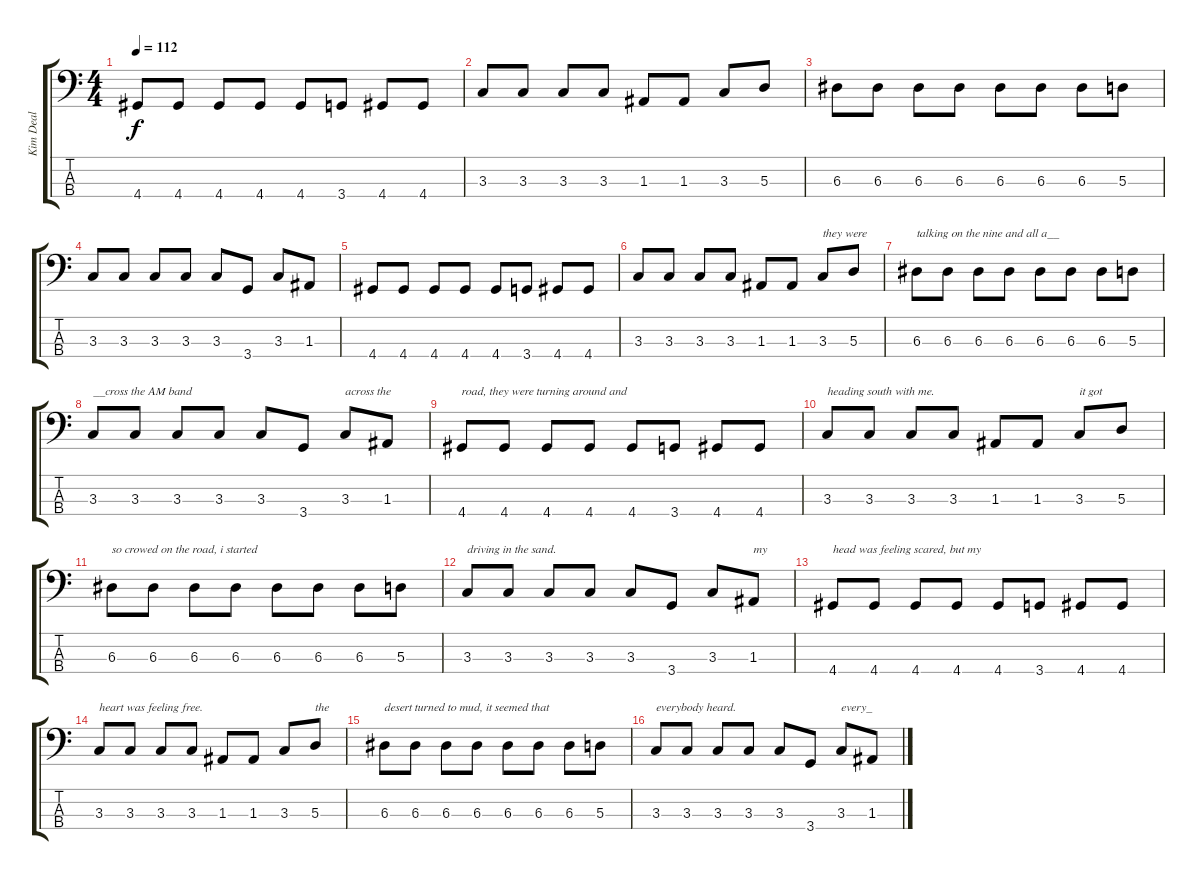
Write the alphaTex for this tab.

\track ("Kim Deal" "Kim Deal") {instrument electricbasspick}
\staff {score tabs}
\tuning (G2 D2 A1 E1) {hide}
\ts (4 4)
\tempo 112
\clef f4
\ks c
4.4.8{dy f} 4.4.8 4.4.8 4.4.8 4.4.8 3.4.8 4.4.8 4.4.8 |
3.3.8 3.3.8 3.3.8 3.3.8 1.3.8 1.3.8 3.3.8 5.3.8 |
6.3.8 6.3.8 6.3.8 6.3.8 6.3.8 6.3.8 6.3.8 5.3.8 |
3.3.8 3.3.8 3.3.8 3.3.8 3.3.8 3.4.8 3.3.8 1.3.8 |
4.4.8 4.4.8 4.4.8 4.4.8 4.4.8 3.4.8 4.4.8 4.4.8 |
3.3.8 3.3.8 3.3.8 3.3.8 1.3.8 1.3.8 3.3.8{txt "they were"} 5.3.8 |
\section ("" "")
6.3.8{txt "talking on the nine and all a__"} 6.3.8 6.3.8 6.3.8 6.3.8 6.3.8 6.3.8 5.3.8 |
3.3.8{txt "__cross the AM band"} 3.3.8 3.3.8 3.3.8 3.3.8 3.4.8 3.3.8{txt "across the"} 1.3.8 |
4.4.8{txt "road, they were turning around and"} 4.4.8 4.4.8 4.4.8 4.4.8 3.4.8 4.4.8 4.4.8 |
3.3.8{txt "heading south with me."} 3.3.8 3.3.8 3.3.8 1.3.8 1.3.8 3.3.8{txt "it got"} 5.3.8 |
6.3.8{txt "so crowed on the road, i started"} 6.3.8 6.3.8 6.3.8 6.3.8 6.3.8 6.3.8 5.3.8 |
3.3.8{txt "driving in the sand."} 3.3.8 3.3.8 3.3.8 3.3.8 3.4.8 3.3.8 1.3.8{txt "my"} |
4.4.8{txt "head was feeling scared, but my"} 4.4.8 4.4.8 4.4.8 4.4.8 3.4.8 4.4.8 4.4.8 |
3.3.8{txt "heart was feeling free."} 3.3.8 3.3.8 3.3.8 1.3.8 1.3.8 3.3.8 5.3.8{txt "the"} |
6.3.8{txt "desert turned to mud, it seemed that"} 6.3.8 6.3.8 6.3.8 6.3.8 6.3.8 6.3.8 5.3.8 |
3.3.8{txt "everybody heard."} 3.3.8 3.3.8 3.3.8 3.3.8 3.4.8 3.3.8{txt "every_"} 1.3.8
